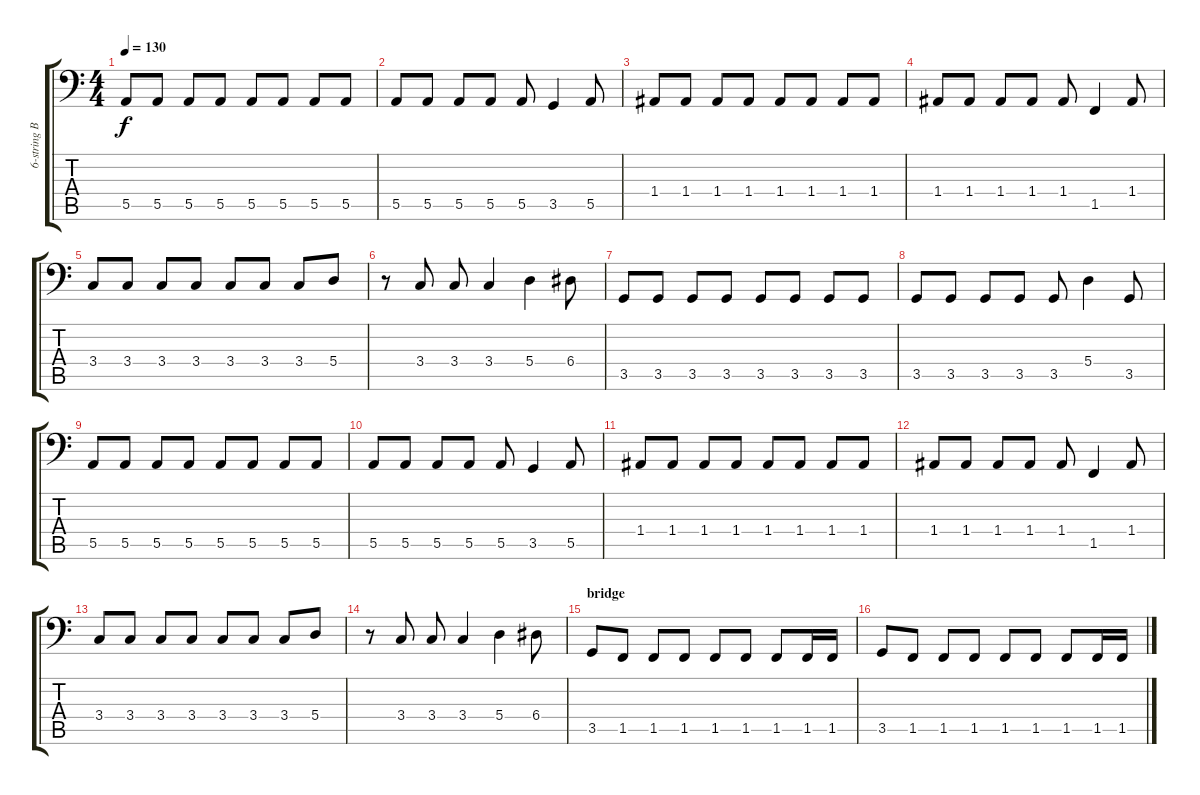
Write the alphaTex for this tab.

\track ("6-string Bass" "6-string B") {instrument electricbassfinger}
\staff {score tabs}
\tuning (C3 G2 D2 A1 E1 B0) {hide}
\ts (4 4)
\tempo 130
\clef f4
\ks c
5.5.8{dy f} 5.5.8 5.5.8 5.5.8 5.5.8 5.5.8 5.5.8 5.5.8 |
5.5.8 5.5.8 5.5.8 5.5.8 5.5.8 3.5.4 5.5.8 |
1.4.8 1.4.8 1.4.8 1.4.8 1.4.8 1.4.8 1.4.8 1.4.8 |
1.4.8 1.4.8 1.4.8 1.4.8 1.4.8 1.5.4 1.4.8 |
3.4.8 3.4.8 3.4.8 3.4.8 3.4.8 3.4.8 3.4.8 5.4.8 |
r.8 3.4.8 3.4.8 3.4.4 5.4.4 6.4.8 |
3.5.8 3.5.8 3.5.8 3.5.8 3.5.8 3.5.8 3.5.8 3.5.8 |
3.5.8 3.5.8 3.5.8 3.5.8 3.5.8 5.4.4 3.5.8 |
5.5.8 5.5.8 5.5.8 5.5.8 5.5.8 5.5.8 5.5.8 5.5.8 |
5.5.8 5.5.8 5.5.8 5.5.8 5.5.8 3.5.4 5.5.8 |
1.4.8 1.4.8 1.4.8 1.4.8 1.4.8 1.4.8 1.4.8 1.4.8 |
1.4.8 1.4.8 1.4.8 1.4.8 1.4.8 1.5.4 1.4.8 |
3.4.8 3.4.8 3.4.8 3.4.8 3.4.8 3.4.8 3.4.8 5.4.8 |
r.8 3.4.8 3.4.8 3.4.4 5.4.4 6.4.8 |
\section ("" "bridge")
3.5.8 1.5.8 1.5.8 1.5.8 1.5.8 1.5.8 1.5.8 1.5.16 1.5.16 |
3.5.8 1.5.8 1.5.8 1.5.8 1.5.8 1.5.8 1.5.8 1.5.16 1.5.16
